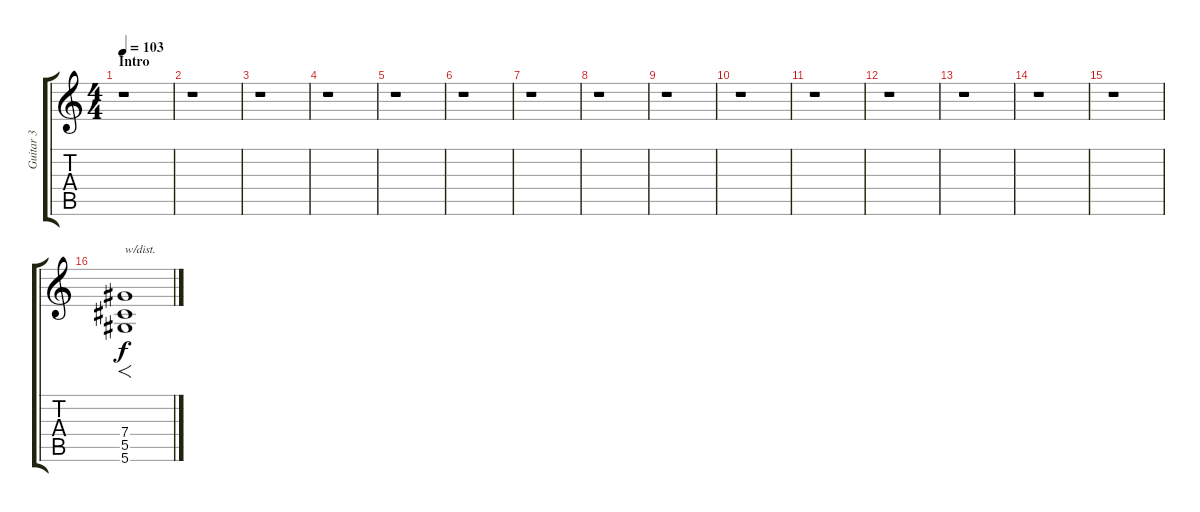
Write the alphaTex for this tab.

\track ("Guitar 3" "Guitar 3") {instrument distortionguitar}
\staff {score tabs}
\tuning (Eb4 Bb3 Gb3 Db3 Ab2 Eb2) {hide}
\ts (4 4)
\section ("" "Intro")
\tempo 103
\clef g2
\ks c
r.1{dy f instrument distortionguitar} |
r.1 |
r.1 |
r.1 |
r.1 |
r.1 |
r.1 |
r.1 |
r.1 |
r.1 |
r.1 |
r.1 |
r.1 |
r.1 |
r.1 |
(7.4 5.5 5.6).1{f txt "w/dist."}
